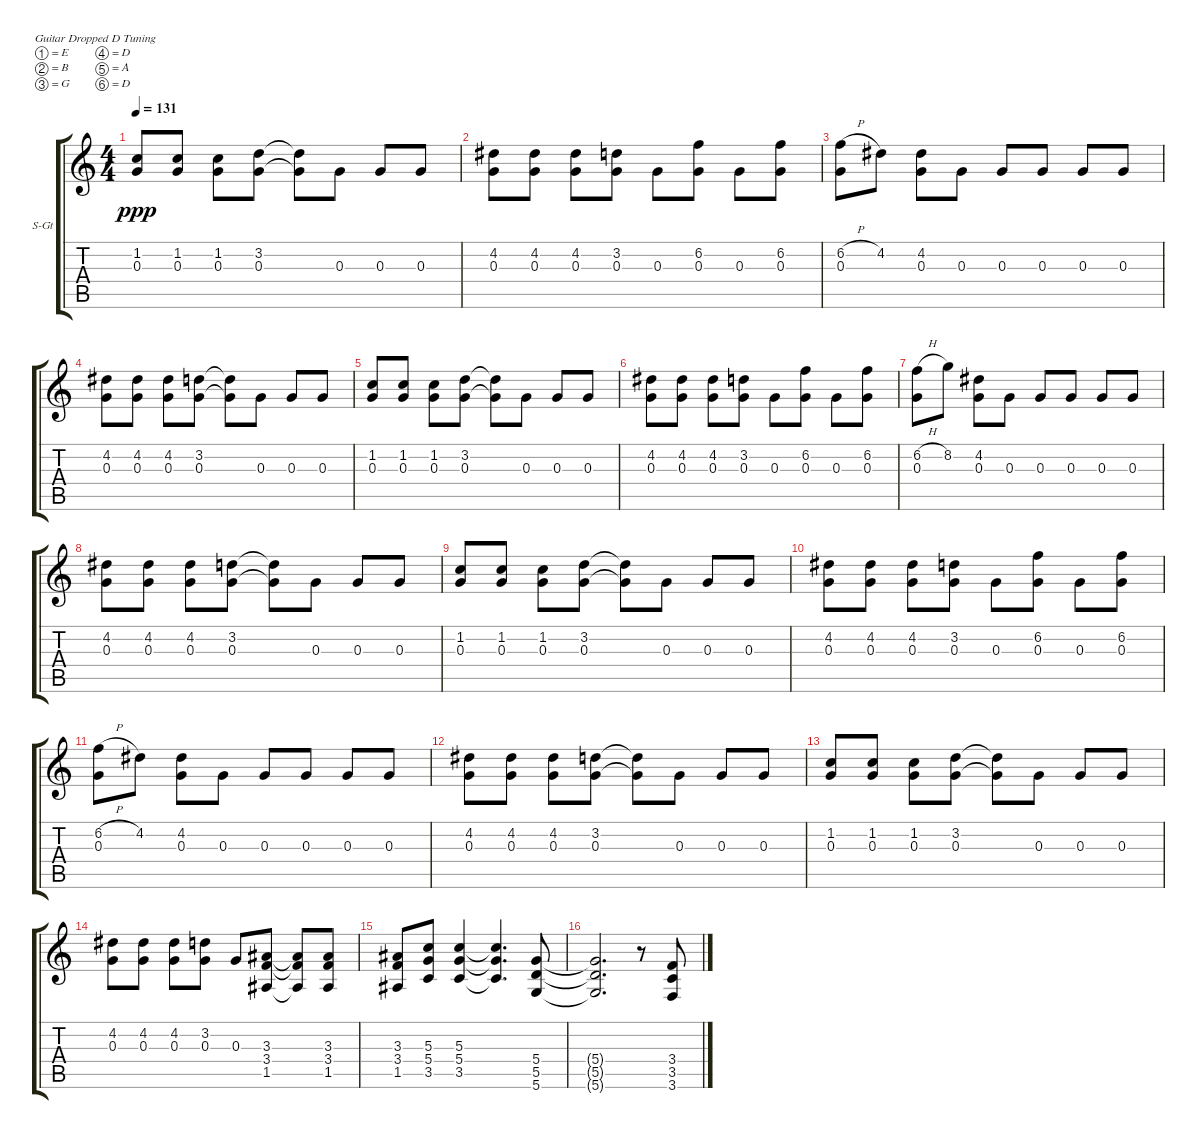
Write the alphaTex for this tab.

\bracketExtendMode groupsimilarinstruments
\firstSystemTrackNameOrientation horizontal
\otherSystemsTrackNameOrientation horizontal
\track ("sitar" "S-Gt") {instrument acousticgrandpiano}
\staff {score tabs}
\tuning (E4 B3 G3 D3 A2 D2)
\displaytranspose 12
\ts (4 4)
\tempo 131
\clef g2
\ks c
(1.2 0.3).8{dy ppp} (1.2 0.3).8 (1.2 0.3).8 (3.2 0.3).8 (3.2{t} 0.3{t}).8 0.3.8 0.3.8 0.3.8 |
(4.2 0.3).8 (4.2 0.3).8 (4.2 0.3).8 (3.2 0.3).8 0.3.8 (6.2 0.3).8 0.3.8 (6.2 0.3).8 |
(6.2{h} 0.3).8 4.2.8 (4.2 0.3).8 0.3.8 0.3.8 0.3.8 0.3.8 0.3.8 |
(4.2 0.3).8 (4.2 0.3).8 (4.2 0.3).8 (3.2 0.3).8 (3.2{t} 0.3{t}).8 0.3.8 0.3.8 0.3.8 |
(1.2 0.3).8 (1.2 0.3).8 (1.2 0.3).8 (3.2 0.3).8 (3.2{t} 0.3{t}).8 0.3.8 0.3.8 0.3.8 |
(4.2 0.3).8 (4.2 0.3).8 (4.2 0.3).8 (3.2 0.3).8 0.3.8 (6.2 0.3).8 0.3.8 (6.2 0.3).8 |
(6.2{h} 0.3).8 8.2.8 (4.2 0.3).8 0.3.8 0.3.8 0.3.8 0.3.8 0.3.8 |
(4.2 0.3).8 (4.2 0.3).8 (4.2 0.3).8 (3.2 0.3).8 (3.2{t} 0.3{t}).8 0.3.8 0.3.8 0.3.8 |
(1.2 0.3).8 (1.2 0.3).8 (1.2 0.3).8 (3.2 0.3).8 (3.2{t} 0.3{t}).8 0.3.8 0.3.8 0.3.8 |
(4.2 0.3).8 (4.2 0.3).8 (4.2 0.3).8 (3.2 0.3).8 0.3.8 (6.2 0.3).8 0.3.8 (6.2 0.3).8 |
(6.2{h} 0.3).8 4.2.8 (4.2 0.3).8 0.3.8 0.3.8 0.3.8 0.3.8 0.3.8 |
(4.2 0.3).8 (4.2 0.3).8 (4.2 0.3).8 (3.2 0.3).8 (3.2{t} 0.3{t}).8 0.3.8 0.3.8 0.3.8 |
(1.2 0.3).8 (1.2 0.3).8 (1.2 0.3).8 (3.2 0.3).8 (3.2{t} 0.3{t}).8 0.3.8 0.3.8 0.3.8 |
(4.2 0.3).8 (4.2 0.3).8 (4.2 0.3).8 (3.2 0.3).8 0.3.8 (3.3 3.4 1.5).8 (3.3{t} 3.4{t} 1.5{t}).8 (3.3 3.4 1.5).8 |
(3.3 3.4 1.5).8 (5.3 5.4 3.5).8 (5.3 5.4 3.5).4 (5.3{t} 5.4{t} 3.5{t}).4{d} (5.4 5.5 5.6).8 |
(5.4{t} 5.5{t} 5.6{t}).2{d} r.8 (3.4 3.5 3.6).8
